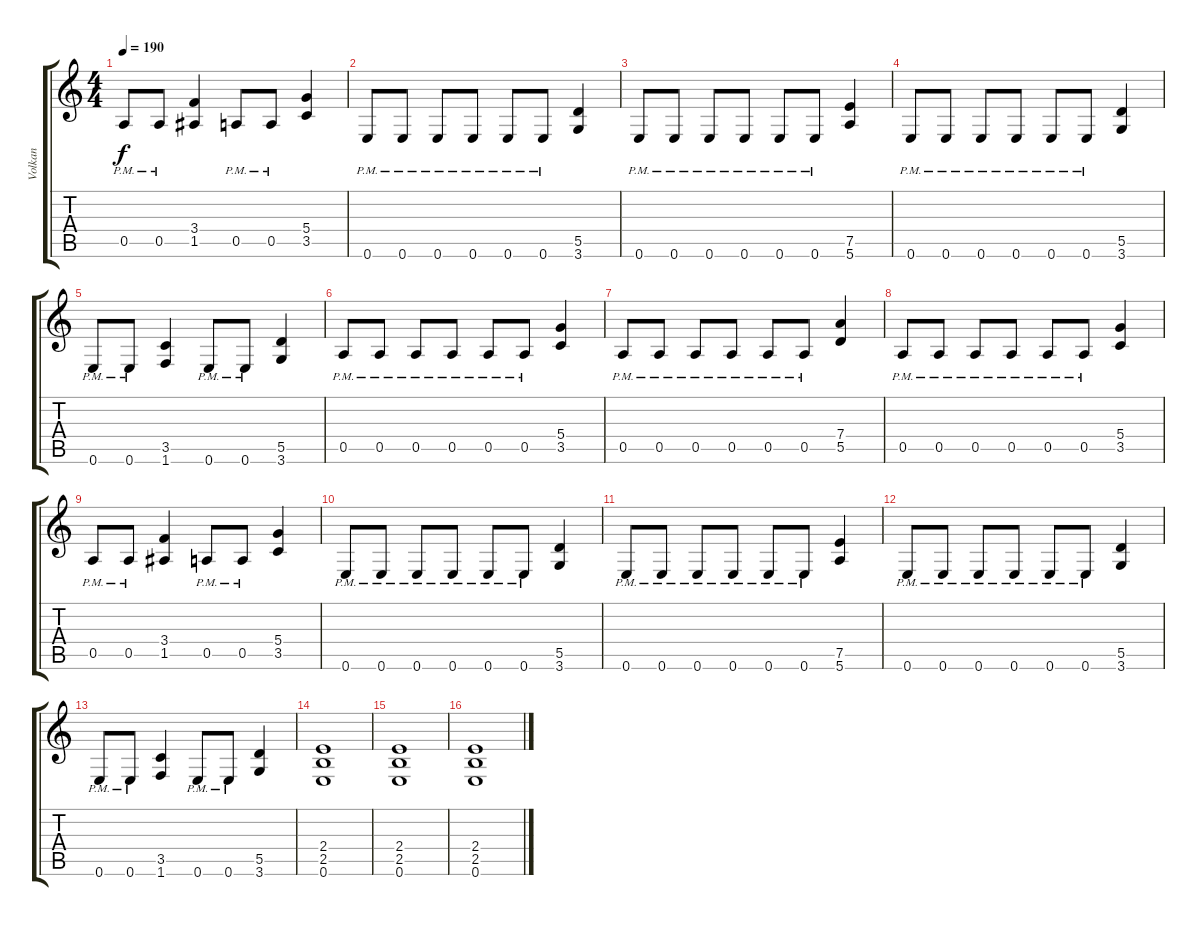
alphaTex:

\track ("Volkan" "Volkan") {instrument distortionguitar}
\staff {score tabs}
\tuning (E4 B3 G3 D3 A2 E2) {hide}
\ts (4 4)
\tempo 190
\clef g2
\ks c
0.5{pm}.8{dy f} 0.5{pm}.8 (3.4 1.5).4 0.5{pm}.8 0.5{pm}.8 (5.4 3.5).4 |
0.6{pm}.8 0.6{pm}.8 0.6{pm}.8 0.6{pm}.8 0.6{pm}.8 0.6{pm}.8 (5.5 3.6).4 |
0.6{pm}.8 0.6{pm}.8 0.6{pm}.8 0.6{pm}.8 0.6{pm}.8 0.6{pm}.8 (7.5 5.6).4 |
0.6{pm}.8 0.6{pm}.8 0.6{pm}.8 0.6{pm}.8 0.6{pm}.8 0.6{pm}.8 (5.5 3.6).4 |
0.6{pm}.8 0.6{pm}.8 (3.5 1.6).4 0.6{pm}.8 0.6{pm}.8 (5.5 3.6).4 |
0.5{pm}.8 0.5{pm}.8 0.5{pm}.8 0.5{pm}.8 0.5{pm}.8 0.5{pm}.8 (5.4 3.5).4 |
0.5{pm}.8 0.5{pm}.8 0.5{pm}.8 0.5{pm}.8 0.5{pm}.8 0.5{pm}.8 (7.4 5.5).4 |
0.5{pm}.8 0.5{pm}.8 0.5{pm}.8 0.5{pm}.8 0.5{pm}.8 0.5{pm}.8 (5.4 3.5).4 |
0.5{pm}.8 0.5{pm}.8 (3.4 1.5).4 0.5{pm}.8 0.5{pm}.8 (5.4 3.5).4 |
0.6{pm}.8 0.6{pm}.8 0.6{pm}.8 0.6{pm}.8 0.6{pm}.8 0.6{pm}.8 (5.5 3.6).4 |
0.6{pm}.8 0.6{pm}.8 0.6{pm}.8 0.6{pm}.8 0.6{pm}.8 0.6{pm}.8 (7.5 5.6).4 |
0.6{pm}.8 0.6{pm}.8 0.6{pm}.8 0.6{pm}.8 0.6{pm}.8 0.6{pm}.8 (5.5 3.6).4 |
0.6{pm}.8 0.6{pm}.8 (3.5 1.6).4 0.6{pm}.8 0.6{pm}.8 (5.5 3.6).4 |
(2.4 2.5 0.6).1 |
(2.4 2.5 0.6).1 |
(2.4 2.5 0.6).1
